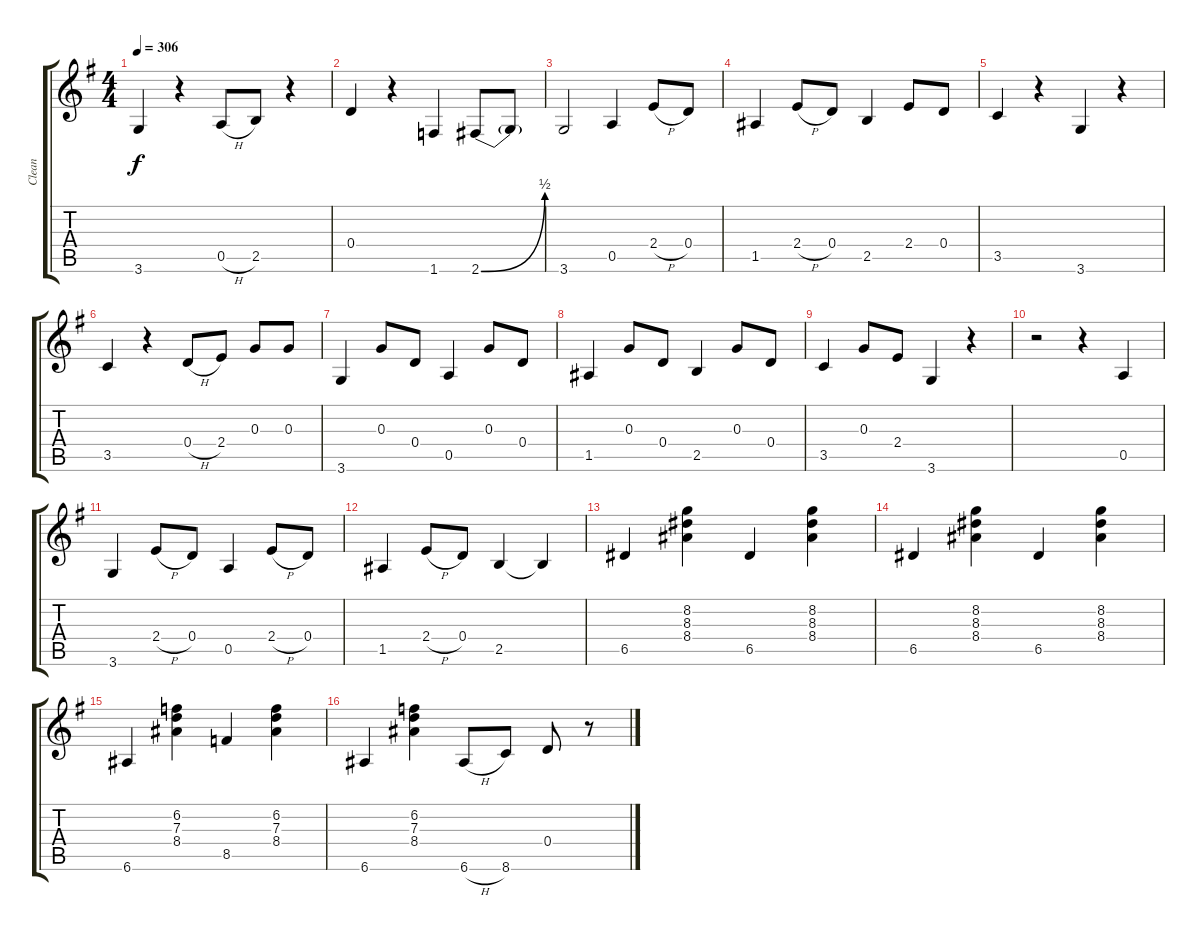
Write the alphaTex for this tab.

\track ("Clean" "Clean") {instrument electricguitarclean}
\staff {score tabs}
\tuning (E4 B3 G3 D3 A2 E2) {hide}
\ts (4 4)
\tempo 306
\clef g2
\ks g
3.6.4{dy f} r.4 0.5{h}.8 2.5.8 r.4 |
0.4.4 r.4 1.6.4 2.6{be (bend 0 0 60 2)}.8 2.6{t}.8 |
3.6.2 0.5.4 2.4{h}.8 0.4.8 |
1.5.4 2.4{h}.8 0.4.8 2.5.4 2.4.8 0.4.8 |
3.5.4 r.4 3.6.4 r.4 |
3.5.4 r.4 0.4{h}.8 2.4.8 0.3.8 0.3.8 |
3.6.4 0.3.8 0.4.8 0.5.4 0.3.8 0.4.8 |
1.5.4 0.3.8 0.4.8 2.5.4 0.3.8 0.4.8 |
3.5.4 0.3.8 2.4.8 3.6.4 r.4 |
r.2 r.4 0.5.4 |
3.6.4 2.4{h}.8 0.4.8 0.5.4 2.4{h}.8 0.4.8 |
1.5.4 2.4{h}.8 0.4.8 2.5.4 2.5{t}.4 |
6.5.4 (8.2 8.3 8.4).4 6.5.4 (8.2 8.3 8.4).4 |
6.5.4 (8.2 8.3 8.4).4 6.5.4 (8.2 8.3 8.4).4 |
6.6.4 (6.2 7.3 8.4).4 8.5.4 (6.2 7.3 8.4).4 |
6.6.4 (6.2 7.3 8.4).4 6.6{h}.8 8.6.8 0.4.8 r.8
